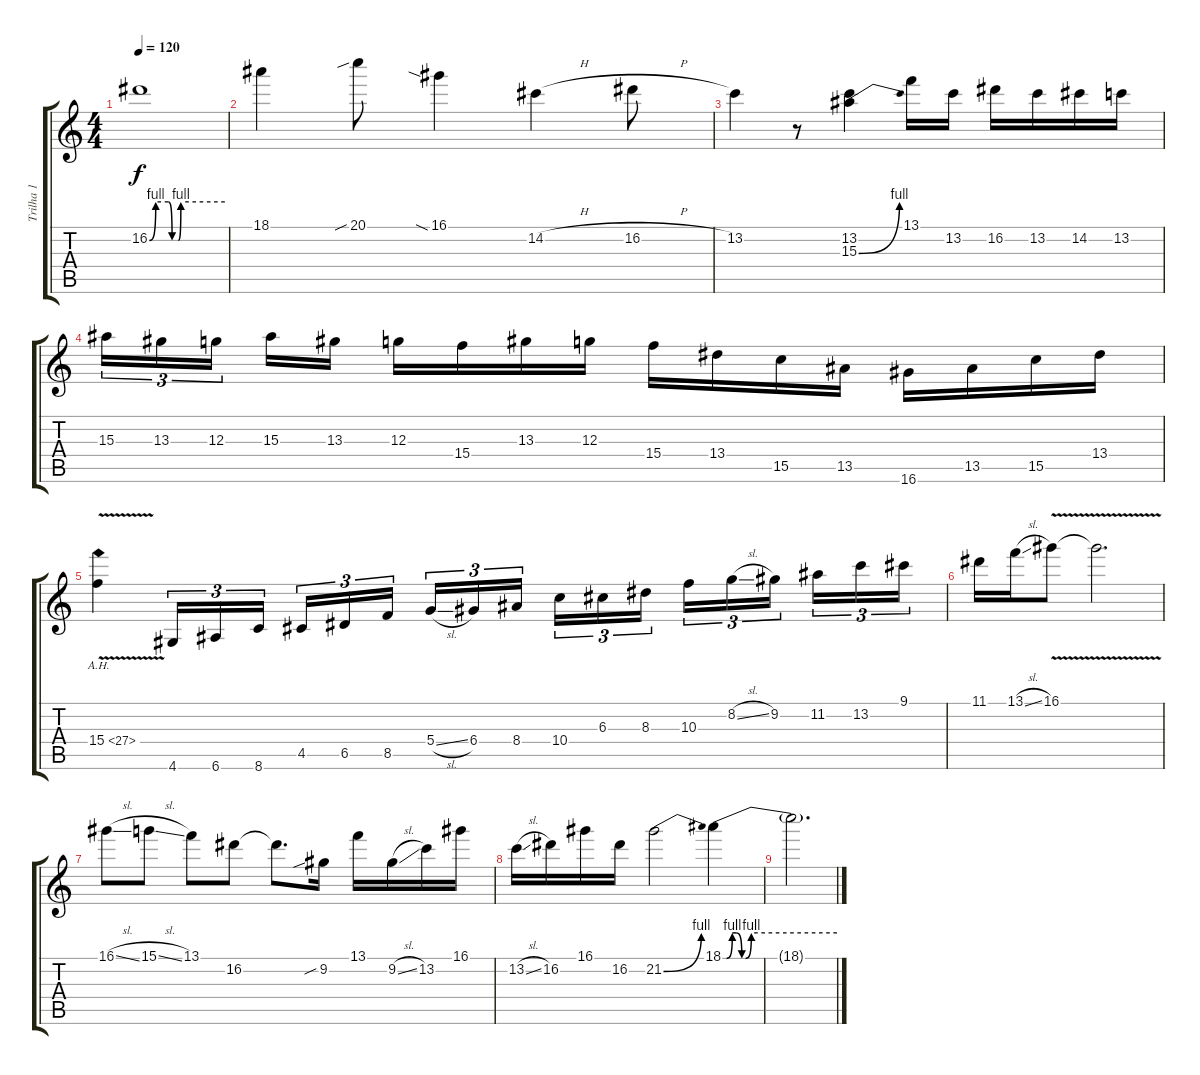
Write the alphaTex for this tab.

\track ("Trilha 1" "Trilha 1") {instrument distortionguitar}
\staff {score tabs}
\tuning (E4 B3 G3 D3 A2 E2) {hide}
\ts (4 4)
\tempo 120
\clef g2
\ks c
16.2{be (custom 0 0 5 4 15 4 18 0 23 0 25 4 60 4)}.1{dy f instrument distortionguitar} |
18.1.4 20.1{sib}.8 16.1{sia}.4 14.2{h}.4 16.2{h}.8 |
13.2.4 r.8 (13.2 15.3{be (bend 0 0 60 4)}).4 13.1.16 13.2.16 16.2.16 13.2.16 14.2.16 13.2.16 |
15.3.16{tu (3 2)} 13.3.16{tu (3 2)} 12.3.16{tu (3 2) beam splitsecondary} 15.3.16 13.3.16 12.3.16 15.4.16 13.3.16 12.3.16 15.4.16 13.4.16 15.5.16 13.5.16 16.6.16 13.5.16 15.5.16 13.4.16 |
15.4{ah 12 v}.4 4.6.16{tu (3 2)} 6.6.16{tu (3 2)} 8.6.16{tu (3 2) beam splitsecondary} 4.5.16{tu (3 2)} 6.5.16{tu (3 2)} 8.5.16{tu (3 2)} 5.4{sl}.16{tu (3 2)} 6.4.16{tu (3 2)} 8.4.16{tu (3 2) beam splitsecondary} 10.4.16{tu (3 2)} 6.3.16{tu (3 2)} 8.3.16{tu (3 2)} 10.3.16{tu (3 2)} 8.2{sl}.16{tu (3 2)} 9.2.16{tu (3 2) beam splitsecondary} 11.2.16{tu (3 2)} 13.2.16{tu (3 2)} 9.1.16{tu (3 2)} |
11.1.16 13.1{sl}.16 16.1{v}.8 16.1{t}.2{d} |
16.1{sl}.8 15.1{sl}.8 13.1.8 16.2.8 16.2{t}.8{d} 9.2{sib}.16 13.1.16 9.2{sl}.16 13.2.16 16.1.16 |
13.2{sl}.16 16.2.16 16.1.16 16.2.16 21.2{be (bend 0 0 60 4)}.2 18.1{be (custom 0 0 2 0 5 4 7 4 10 0 12 0 15 4 60 4)}.4 |
18.1{t}.2{d}
